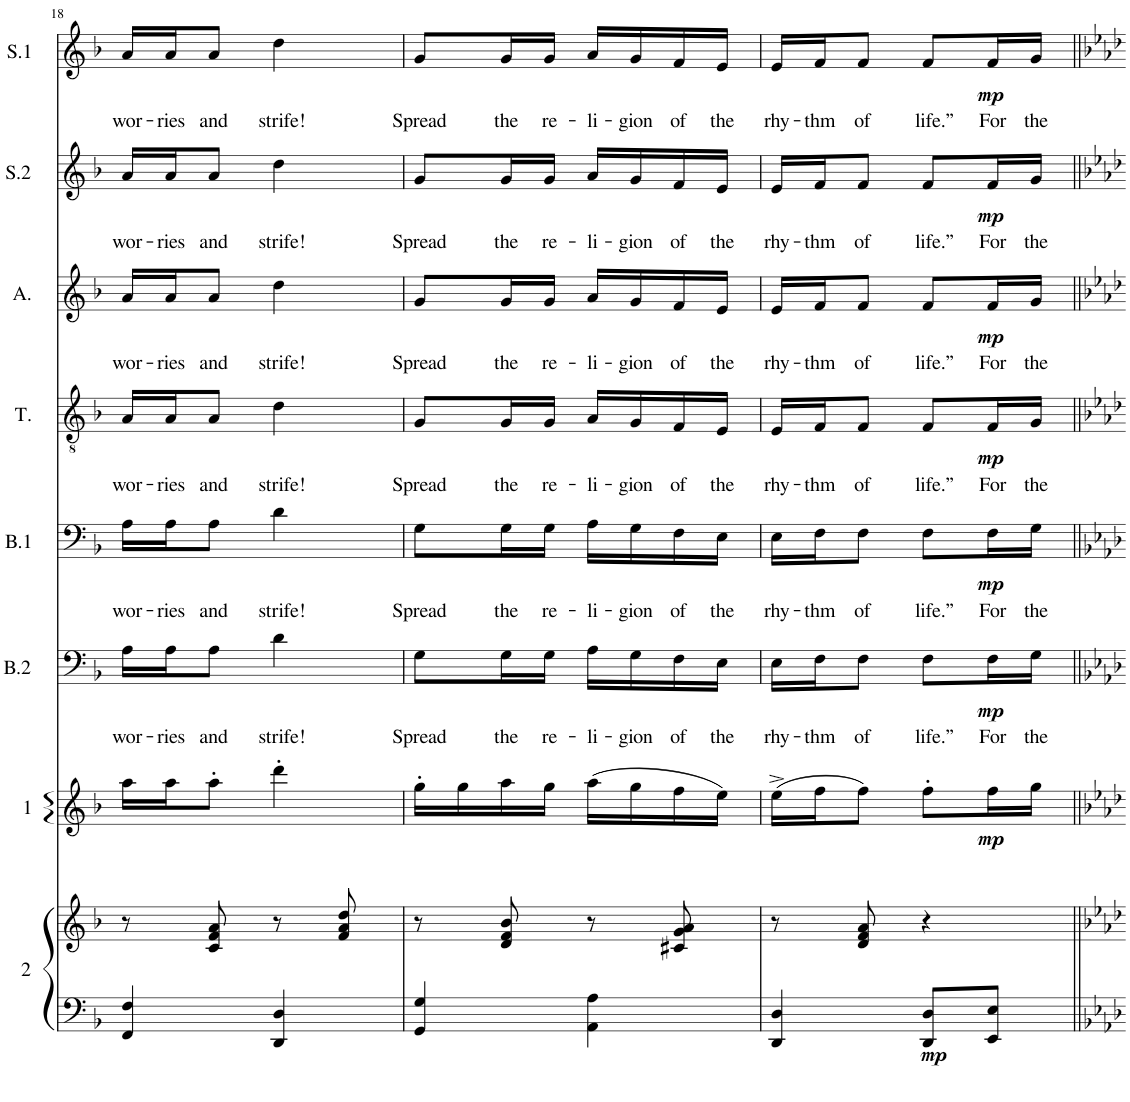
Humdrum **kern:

**kern	**kern	**dynam	**kern	**dynam	**kern	**text	**dynam	**kern	**text	**dynam	**kern	**text	**dynam	**kern	**text	**dynam	**kern	**text	**dynam	**kern	**text	**dynam
*part8	*part8	*part8	*part7	*part7	*part6	*part6	*part6	*part5	*part5	*part5	*part4	*part4	*part4	*part3	*part3	*part3	*part2	*part2	*part2	*part1	*part1	*part1
*staff9	*staff8	*staff8/9	*staff7	*staff7	*staff6	*staff6	*staff6	*staff5	*staff5	*staff5	*staff4	*staff4	*staff4	*staff3	*staff3	*staff3	*staff2	*staff2	*staff2	*staff1	*staff1	*staff1
*I"SECUNDO	*	*	*I"PRIMO	*	*I"Bas 2	*	*	*I"Bas 1	*	*	*I"Tenor	*	*	*I"Alt	*	*	*I"Sopraan 2	*	*	*I"Sopraan 1	*	*
*	*	*	*	*	*I'B.2	*	*	*I'B.1	*	*	*I'T.	*	*	*I'A.	*	*	*I'S.2	*	*	*I'S.1	*	*
!!LO:PB:g=z
*clefF4	*clefG2	*	*clefG2	*	*clefF4	*	*	*clefF4	*	*	*clefGv2	*	*	*clefG2	*	*	*clefG2	*	*	*clefG2	*	*
*	*	*	*	*	*	*	*	*	*	*	*	*	*	*	*	*	*	*	*	*Trd1c2	*	*
*k[b-]	*k[b-]	*	*k[b-]	*	*k[b-]	*	*	*k[b-]	*	*	*k[b-]	*	*	*k[b-]	*	*	*k[b-]	*	*	*k[b-]	*	*
*M2/4	*M2/4	*	*M2/4	*	*M2/4	*	*	*M2/4	*	*	*M2/4	*	*	*M2/4	*	*	*M2/4	*	*	*M2/4	*	*
=18	=18	=18	=18	=18	=18	=18	=18	=18	=18	=18	=18	=18	=18	=18	=18	=18	=18	=18	=18	=18	=18	=18
!	!	!	!	!	!	!LO:LY:b	!	!	!LO:LY:b	!	!	!LO:LY:b	!	!	!LO:LY:b	!	!	!LO:LY:b	!	!	!LO:LY:b	!
4FF/ 4F/	8r	.	16aa\LL	.	16A\LL	wor-	.	16A\LL	wor-	.	16A/LL	wor-	.	16a/LL	wor-	.	16a/LL	wor-	.	16a/LL	wor-	.
!	!	!	!	!	!	!LO:LY:b	!	!	!LO:LY:b	!	!	!LO:LY:b	!	!	!LO:LY:b	!	!	!LO:LY:b	!	!	!LO:LY:b	!
.	.	.	16aa\J	.	16A\J	-ries	.	16A\J	-ries	.	16A/J	-ries	.	16a/J	-ries	.	16a/J	-ries	.	16a/J	-ries	.
!	!	!	!	!	!	!LO:LY:b	!	!	!LO:LY:b	!	!	!LO:LY:b	!	!	!LO:LY:b	!	!	!LO:LY:b	!	!	!LO:LY:b	!
.	8c/ 8f/ 8a/	.	8aa'\J	.	8A\J	and	.	8A\J	and	.	8A/J	and	.	8a/J	and	.	8a/J	and	.	8a/J	and	.
!	!	!	!	!	!	!LO:LY:b	!	!	!LO:LY:b	!	!	!LO:LY:b	!	!	!LO:LY:b	!	!	!LO:LY:b	!	!	!LO:LY:b	!
4DD/ 4D/	8r	.	4ddd'\	.	4d\	strife!	.	4d\	strife!	.	4d\	strife!	.	4dd\	strife!	.	4dd\	strife!	.	4dd\	strife!	.
.	8f/ 8a/ 8dd/	.	.	.	.	.	.	.	.	.	.	.	.	.	.	.	.	.	.	.	.	.
=19	=19	=19	=19	=19	=19	=19	=19	=19	=19	=19	=19	=19	=19	=19	=19	=19	=19	=19	=19	=19	=19	=19
!	!	!	!	!	!	!LO:LY:b	!	!	!LO:LY:b	!	!	!LO:LY:b	!	!	!LO:LY:b	!	!	!LO:LY:b	!	!	!LO:LY:b	!
4GG/ 4G/	8r	.	16gg'\LL	.	8G\L	Spread	.	8G\L	Spread	.	8G/L	Spread	.	8g/L	Spread	.	8g/L	Spread	.	8g/L	Spread	.
.	.	.	16gg\	.	.	.	.	.	.	.	.	.	.	.	.	.	.	.	.	.	.	.
!	!	!	!	!	!	!LO:LY:b	!	!	!LO:LY:b	!	!	!LO:LY:b	!	!	!LO:LY:b	!	!	!LO:LY:b	!	!	!LO:LY:b	!
.	8d/ 8f/ 8b-/	.	16aa\	.	16G\L	the	.	16G\L	the	.	16G/L	the	.	16g/L	the	.	16g/L	the	.	16g/L	the	.
!	!	!	!	!	!	!LO:LY:b	!	!	!LO:LY:b	!	!	!LO:LY:b	!	!	!LO:LY:b	!	!	!LO:LY:b	!	!	!LO:LY:b	!
.	.	.	16gg\JJ	.	16G\JJ	re-	.	16G\JJ	re-	.	16G/JJ	re-	.	16g/JJ	re-	.	16g/JJ	re-	.	16g/JJ	re-	.
!	!	!	!	!	!	!LO:LY:b	!	!	!LO:LY:b	!	!	!LO:LY:b	!	!	!LO:LY:b	!	!	!LO:LY:b	!	!	!LO:LY:b	!
4AA\ 4A\	8r	.	(16aa\LL	.	16A\LL	-li-	.	16A\LL	-li-	.	16A/LL	-li-	.	16a/LL	-li-	.	16a/LL	-li-	.	16a/LL	-li-	.
!	!	!	!	!	!	!LO:LY:b	!	!	!LO:LY:b	!	!	!LO:LY:b	!	!	!LO:LY:b	!	!	!LO:LY:b	!	!	!LO:LY:b	!
.	.	.	16gg\	.	16G\	-gion	.	16G\	-gion	.	16G/	-gion	.	16g/	-gion	.	16g/	-gion	.	16g/	-gion	.
!	!	!	!	!	!	!LO:LY:b	!	!	!LO:LY:b	!	!	!LO:LY:b	!	!	!LO:LY:b	!	!	!LO:LY:b	!	!	!LO:LY:b	!
.	8c#X/ 8g/ 8a/	.	16ff\	.	16F\	of	.	16F\	of	.	16F/	of	.	16f/	of	.	16f/	of	.	16f/	of	.
!	!	!	!	!	!	!LO:LY:b	!	!	!LO:LY:b	!	!	!LO:LY:b	!	!	!LO:LY:b	!	!	!LO:LY:b	!	!	!LO:LY:b	!
.	.	.	16ee\JJ)	.	16E\JJ	the	.	16E\JJ	the	.	16E/JJ	the	.	16e/JJ	the	.	16e/JJ	the	.	16e/JJ	the	.
=20	=20	=20	=20	=20	=20	=20	=20	=20	=20	=20	=20	=20	=20	=20	=20	=20	=20	=20	=20	=20	=20	=20
!	!	!	!	!	!	!LO:LY:b	!	!	!LO:LY:b	!	!	!LO:LY:b	!	!	!LO:LY:b	!	!	!LO:LY:b	!	!	!LO:LY:b	!
4DD/ 4D/	8r	.	(16ee^\LL	.	16E\LL	rhy-	.	16E\LL	rhy-	.	16E/LL	rhy-	.	16e/LL	rhy-	.	16e/LL	rhy-	.	16e/LL	rhy-	.
!	!	!	!	!	!	!LO:LY:b	!	!	!LO:LY:b	!	!	!LO:LY:b	!	!	!LO:LY:b	!	!	!LO:LY:b	!	!	!LO:LY:b	!
.	.	.	16ff\J	.	16F\J	-thm	.	16F\J	-thm	.	16F/J	-thm	.	16f/J	-thm	.	16f/J	-thm	.	16f/J	-thm	.
!	!	!	!	!	!	!LO:LY:b	!	!	!LO:LY:b	!	!	!LO:LY:b	!	!	!LO:LY:b	!	!	!LO:LY:b	!	!	!LO:LY:b	!
.	8d/ 8f/ 8a/	.	8ff\J)	.	8F\J	of	.	8F\J	of	.	8F/J	of	.	8f/J	of	.	8f/J	of	.	8f/J	of	.
!	!	!LO:DY:b=2	!	!	!	!LO:LY:b	!	!	!LO:LY:b	!	!	!LO:LY:b	!	!	!LO:LY:b	!	!	!LO:LY:b	!	!	!LO:LY:b	!
8DD/ 8D/L	4r	mp	8ff'\L	.	8F\L	life.”	.	8F\L	life.”	.	8F/L	life.”	.	8f/L	life.”	.	8f/L	life.”	.	8f/L	life.”	.
!	!	!	!	!LO:DY:b	!	!LO:LY:b	!LO:DY:b	!	!LO:LY:b	!LO:DY:b	!	!LO:LY:b	!LO:DY:b	!	!LO:LY:b	!LO:DY:b	!	!LO:LY:b	!LO:DY:b	!	!LO:LY:b	!LO:DY:b
8EE/ 8E/J	.	.	16ff\L	mp	16F\L	For	mp	16F\L	For	mp	16F/L	For	mp	16f/L	For	mp	16f/L	For	mp	16f/L	For	mp
!	!	!	!	!	!	!LO:LY:b	!	!	!LO:LY:b	!	!	!LO:LY:b	!	!	!LO:LY:b	!	!	!LO:LY:b	!	!	!LO:LY:b	!
.	.	.	16gg\JJ	.	16G\JJ	the	.	16G\JJ	the	.	16G/JJ	the	.	16g/JJ	the	.	16g/JJ	the	.	16g/JJ	the	.
=||	=||	=||	=||	=||	=||	=||	=||	=||	=||	=||	=||	=||	=||	=||	=||	=||	=||	=||	=||	=||	=||	=||
*-	*-	*-	*-	*-	*-	*-	*-	*-	*-	*-	*-	*-	*-	*-	*-	*-	*-	*-	*-	*-	*-	*-
